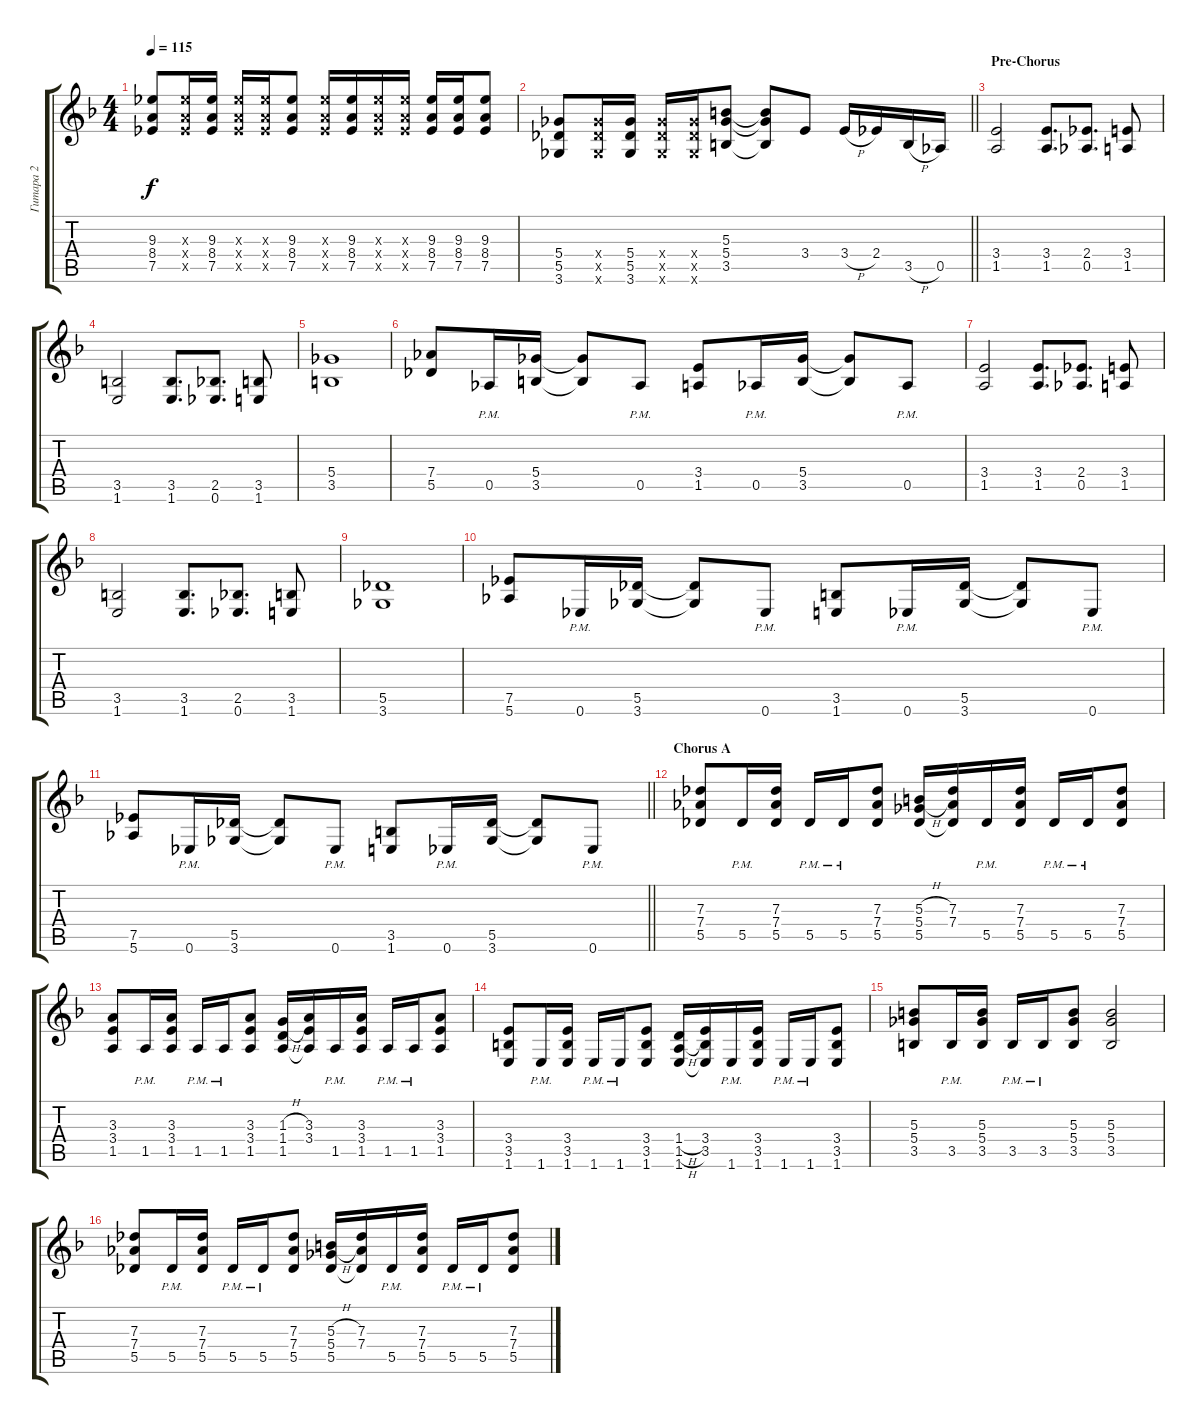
\track ("Гитара 2" "Гитара 2") {instrument distortionguitar}
\staff {score tabs}
\tuning (Eb4 Bb3 Gb3 Db3 Ab2 Eb2) {hide}
\ts (4 4)
\tempo 115
\clef g2
\ks dminor
(9.3 8.4 7.5).8{dy f} (9.3{x} 8.4{x} 7.5{x}).16 (9.3 8.4 7.5).16 (9.3{x} 8.4{x} 7.5{x}).16 (9.3{x} 8.4{x} 7.5{x}).16 (9.3 8.4 7.5).8 (9.3{x} 8.4{x} 7.5{x}).16 (9.3 8.4 7.5).16 (9.3{x} 8.4{x} 7.5{x}).16 (9.3{x} 8.4{x} 7.5{x}).16 (9.3 8.4 7.5).16 (9.3 8.4 7.5).16 (9.3 8.4 7.5).8 |
\barLineRight lightlight
(5.4 5.5 3.6).8 (5.4{x} 5.5{x} 3.6{x}).16 (5.4 5.5 3.6).16 (5.4{x} 5.5{x} 3.6{x}).16 (5.4{x} 5.5{x} 3.6{x}).16 (5.3 5.4 3.5).8 (5.3{t} 5.4{t} 3.5{t}).8 3.4.8 3.4{h}.16 2.4.16 3.5{h}.16 0.5.16 |
\section ("" "Pre-Chorus")
(3.4 1.5).2 (3.4 1.5).8{d} (2.4 0.5).8{d} (3.4 1.5).8 |
(3.5 1.6).2 (3.5 1.6).8{d} (2.5 0.6).8{d} (3.5 1.6).8 |
(5.4 3.5).1 |
(7.4 5.5).8 0.5{pm}.16 (5.4 3.5).16 (5.4{t} 3.5{t}).8 0.5{pm}.8 (3.4 1.5).8 0.5{pm}.16 (5.4 3.5).16 (5.4{t} 3.5{t}).8 0.5{pm}.8 |
(3.4 1.5).2 (3.4 1.5).8{d} (2.4 0.5).8{d} (3.4 1.5).8 |
(3.5 1.6).2 (3.5 1.6).8{d} (2.5 0.6).8{d} (3.5 1.6).8 |
(5.5 3.6).1 |
(7.5 5.6).8 0.6{pm}.16 (5.5 3.6).16 (5.5{t} 3.6{t}).8 0.6{pm}.8 (3.5 1.6).8 0.6{pm}.16 (5.5 3.6).16 (5.5{t} 3.6{t}).8 0.6{pm}.8 |
\barLineRight lightlight
(7.5 5.6).8 0.6{pm}.16 (5.5 3.6).16 (5.5{t} 3.6{t}).8 0.6{pm}.8 (3.5 1.6).8 0.6{pm}.16 (5.5 3.6).16 (5.5{t} 3.6{t}).8 0.6{pm}.8 |
\section ("" "Chorus A")
(7.3 7.4 5.5).8 5.5{pm}.16 (7.3 7.4 5.5).16 5.5{pm}.16 5.5{pm}.16 (7.3 7.4 5.5).8 (5.3{h} 5.4{h} 5.5).16 (7.3 7.4 5.5{t}).16 5.5{pm}.16 (7.3 7.4 5.5).16 5.5{pm}.16 5.5{pm}.16 (7.3 7.4 5.5).8 |
(3.3 3.4 1.5).8 1.5{pm}.16 (3.3 3.4 1.5).16 1.5{pm}.16 1.5{pm}.16 (3.3 3.4 1.5).8 (1.3{h} 1.4{h} 1.5).16 (3.3 3.4 1.5{t}).16 1.5{pm}.16 (3.3 3.4 1.5).16 1.5{pm}.16 1.5{pm}.16 (3.3 3.4 1.5).8 |
(3.4 3.5 1.6).8 1.6{pm}.16 (3.4 3.5 1.6).16 1.6{pm}.16 1.6{pm}.16 (3.4 3.5 1.6).8 (1.4{h} 1.5{h} 1.6).16 (3.4 3.5 1.6{t}).16 1.6{pm}.16 (3.4 3.5 1.6).16 1.6{pm}.16 1.6{pm}.16 (3.4 3.5 1.6).8 |
(5.3 5.4 3.5).8 3.5{pm}.16 (5.3 5.4 3.5).16 3.5{pm}.16 3.5{pm}.16 (5.3 5.4 3.5).8 (5.3 5.4 3.5).2 |
(7.3 7.4 5.5).8 5.5{pm}.16 (7.3 7.4 5.5).16 5.5{pm}.16 5.5{pm}.16 (7.3 7.4 5.5).8 (5.3{h} 5.4{h} 5.5).16 (7.3 7.4 5.5{t}).16 5.5{pm}.16 (7.3 7.4 5.5).16 5.5{pm}.16 5.5{pm}.16 (7.3 7.4 5.5).8
